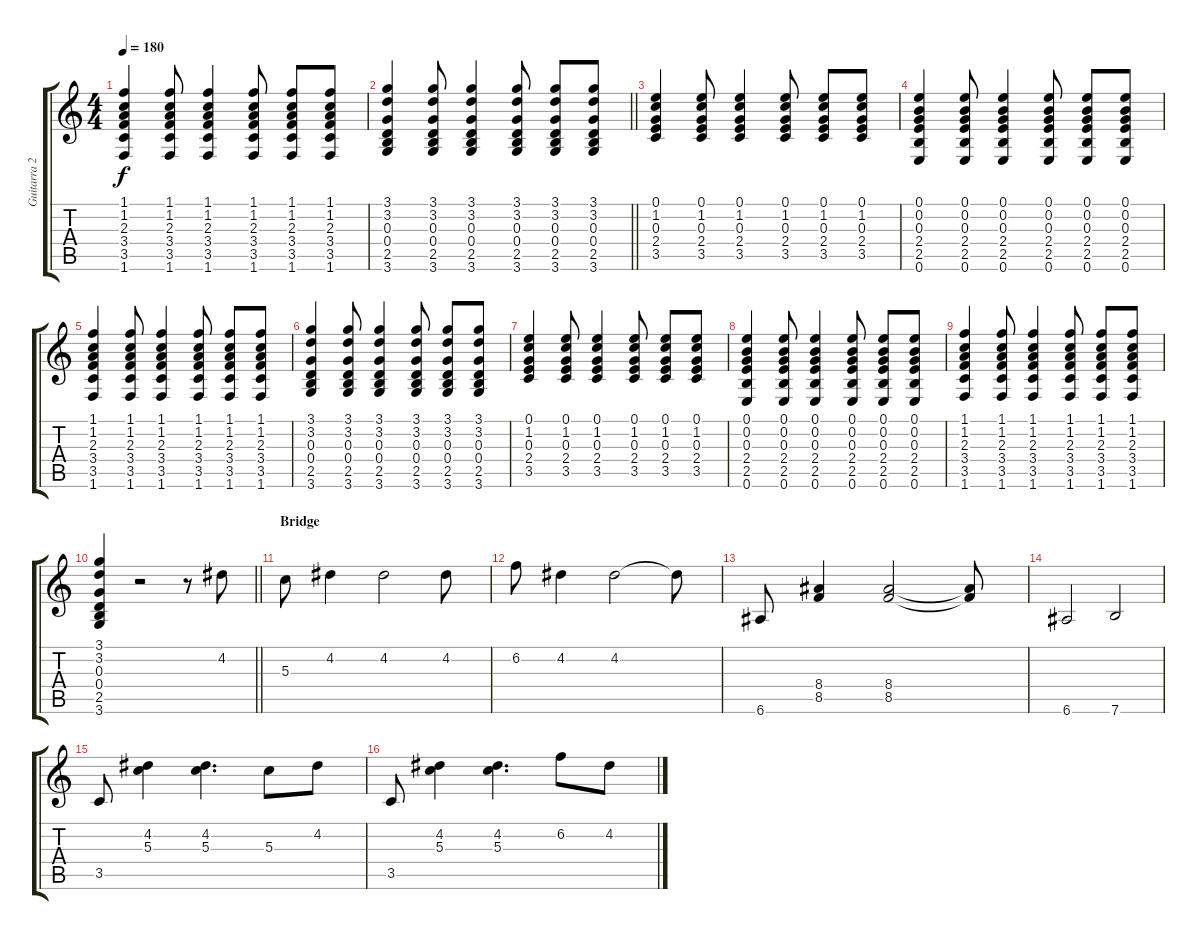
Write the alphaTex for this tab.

\track ("Guitarra 2" "Guitarra 2") {instrument distortionguitar}
\staff {score tabs}
\tuning (E4 B3 G3 D3 A2 E2) {hide}
\ts (4 4)
\tempo 180
\clef g2
\ks c
(1.1 1.2 2.3 3.4 3.5 1.6).4{dy f} (1.1 1.2 2.3 3.4 3.5 1.6).8 (1.1 1.2 2.3 3.4 3.5 1.6).4 (1.1 1.2 2.3 3.4 3.5 1.6).8 (1.1 1.2 2.3 3.4 3.5 1.6).8 (1.1 1.2 2.3 3.4 3.5 1.6).8 |
\barLineRight lightlight
(3.1 3.2 0.3 0.4 2.5 3.6).4 (3.1 3.2 0.3 0.4 2.5 3.6).8 (3.1 3.2 0.3 0.4 2.5 3.6).4 (3.1 3.2 0.3 0.4 2.5 3.6).8 (3.1 3.2 0.3 0.4 2.5 3.6).8 (3.1 3.2 0.3 0.4 2.5 3.6).8 |
\section ("" "")
(0.1 1.2 0.3 2.4 3.5).4 (0.1 1.2 0.3 2.4 3.5).8 (0.1 1.2 0.3 2.4 3.5).4 (0.1 1.2 0.3 2.4 3.5).8 (0.1 1.2 0.3 2.4 3.5).8 (0.1 1.2 0.3 2.4 3.5).8 |
(0.1 0.2 0.3 2.4 2.5 0.6).4 (0.1 0.2 0.3 2.4 2.5 0.6).8 (0.1 0.2 0.3 2.4 2.5 0.6).4 (0.1 0.2 0.3 2.4 2.5 0.6).8 (0.1 0.2 0.3 2.4 2.5 0.6).8 (0.1 0.2 0.3 2.4 2.5 0.6).8 |
(1.1 1.2 2.3 3.4 3.5 1.6).4 (1.1 1.2 2.3 3.4 3.5 1.6).8 (1.1 1.2 2.3 3.4 3.5 1.6).4 (1.1 1.2 2.3 3.4 3.5 1.6).8 (1.1 1.2 2.3 3.4 3.5 1.6).8 (1.1 1.2 2.3 3.4 3.5 1.6).8 |
(3.1 3.2 0.3 0.4 2.5 3.6).4 (3.1 3.2 0.3 0.4 2.5 3.6).8 (3.1 3.2 0.3 0.4 2.5 3.6).4 (3.1 3.2 0.3 0.4 2.5 3.6).8 (3.1 3.2 0.3 0.4 2.5 3.6).8 (3.1 3.2 0.3 0.4 2.5 3.6).8 |
(0.1 1.2 0.3 2.4 3.5).4 (0.1 1.2 0.3 2.4 3.5).8 (0.1 1.2 0.3 2.4 3.5).4 (0.1 1.2 0.3 2.4 3.5).8 (0.1 1.2 0.3 2.4 3.5).8 (0.1 1.2 0.3 2.4 3.5).8 |
(0.1 0.2 0.3 2.4 2.5 0.6).4 (0.1 0.2 0.3 2.4 2.5 0.6).8 (0.1 0.2 0.3 2.4 2.5 0.6).4 (0.1 0.2 0.3 2.4 2.5 0.6).8 (0.1 0.2 0.3 2.4 2.5 0.6).8 (0.1 0.2 0.3 2.4 2.5 0.6).8 |
(1.1 1.2 2.3 3.4 3.5 1.6).4 (1.1 1.2 2.3 3.4 3.5 1.6).8 (1.1 1.2 2.3 3.4 3.5 1.6).4 (1.1 1.2 2.3 3.4 3.5 1.6).8 (1.1 1.2 2.3 3.4 3.5 1.6).8 (1.1 1.2 2.3 3.4 3.5 1.6).8 |
\barLineRight lightlight
(3.1 3.2 0.3 0.4 2.5 3.6).4 r.2 r.8 4.2.8 |
\section ("" "Bridge")
5.3.8 4.2.4 4.2.2 4.2.8 |
6.2.8 4.2.4 4.2.2 4.2{t}.8 |
6.6.8 (8.4 8.5).4 (8.4 8.5).2 (8.4{t} 8.5{t}).8 |
6.6.2 7.6.2 |
3.5.8 (4.2 5.3).4 (4.2 5.3).4{d} 5.3.8 4.2.8 |
3.5.8 (4.2 5.3).4 (4.2 5.3).4{d} 6.2.8 4.2.8
